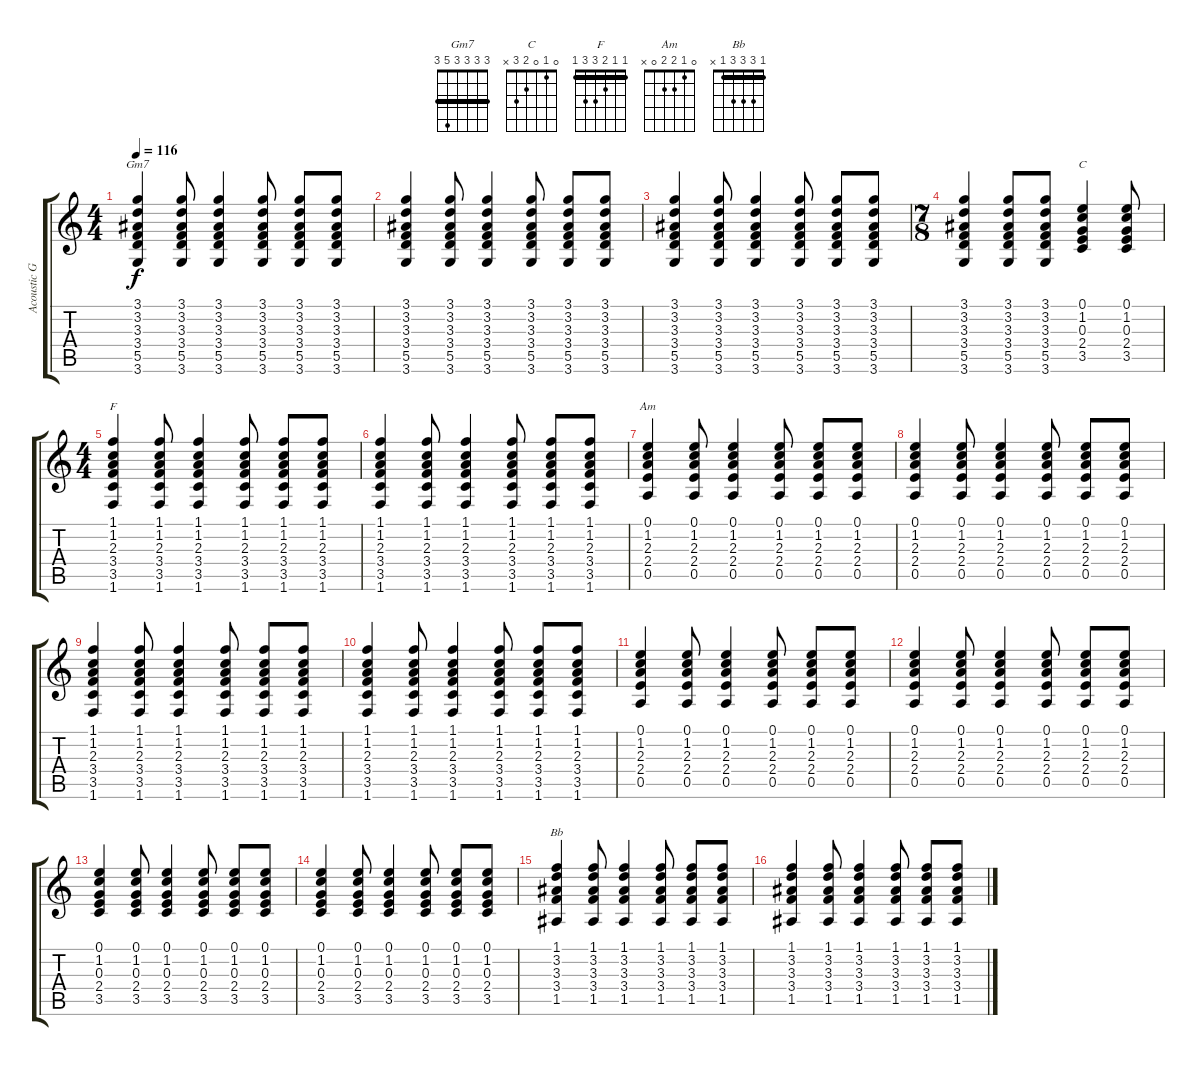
\track ("Acoustic Guitar" "Acoustic G") {instrument acousticguitarsteel}
\staff {score tabs}
\tuning (E4 B3 G3 D3 A2 E2) {hide}
\chord ("Gm7" 3 3 3 3 5 3) {barre 3}
\chord ("C" 0 1 0 2 3 x)
\chord ("F" 1 1 2 3 3 1) {barre 1}
\chord ("Am" 0 1 2 2 0 x)
\chord ("Bb" 1 3 3 3 1 x) {barre 1}
\ts (4 4)
\tempo 116
\clef g2
\ks c
(3.1 3.2 3.3 3.4 5.5 3.6).4{ch "Gm7" dy f} (3.1 3.2 3.3 3.4 5.5 3.6).8 (3.1 3.2 3.3 3.4 5.5 3.6).4 (3.1 3.2 3.3 3.4 5.5 3.6).8 (3.1 3.2 3.3 3.4 5.5 3.6).8 (3.1 3.2 3.3 3.4 5.5 3.6).8 |
(3.1 3.2 3.3 3.4 5.5 3.6).4 (3.1 3.2 3.3 3.4 5.5 3.6).8 (3.1 3.2 3.3 3.4 5.5 3.6).4 (3.1 3.2 3.3 3.4 5.5 3.6).8 (3.1 3.2 3.3 3.4 5.5 3.6).8 (3.1 3.2 3.3 3.4 5.5 3.6).8 |
(3.1 3.2 3.3 3.4 5.5 3.6).4 (3.1 3.2 3.3 3.4 5.5 3.6).8 (3.1 3.2 3.3 3.4 5.5 3.6).4 (3.1 3.2 3.3 3.4 5.5 3.6).8 (3.1 3.2 3.3 3.4 5.5 3.6).8 (3.1 3.2 3.3 3.4 5.5 3.6).8 |
\ts (7 8)
(3.1 3.2 3.3 3.4 5.5 3.6).4 (3.1 3.2 3.3 3.4 5.5 3.6).8 (3.1 3.2 3.3 3.4 5.5 3.6).8 (0.1 1.2 0.3 2.4 3.5).4{ch "C"} (0.1 1.2 0.3 2.4 3.5).8 |
\ts (4 4)
(1.1 1.2 2.3 3.4 3.5 1.6).4{ch "F"} (1.1 1.2 2.3 3.4 3.5 1.6).8 (1.1 1.2 2.3 3.4 3.5 1.6).4 (1.1 1.2 2.3 3.4 3.5 1.6).8 (1.1 1.2 2.3 3.4 3.5 1.6).8 (1.1 1.2 2.3 3.4 3.5 1.6).8 |
(1.1 1.2 2.3 3.4 3.5 1.6).4 (1.1 1.2 2.3 3.4 3.5 1.6).8 (1.1 1.2 2.3 3.4 3.5 1.6).4 (1.1 1.2 2.3 3.4 3.5 1.6).8 (1.1 1.2 2.3 3.4 3.5 1.6).8 (1.1 1.2 2.3 3.4 3.5 1.6).8 |
(0.1 1.2 2.3 2.4 0.5).4{ch "Am"} (0.1 1.2 2.3 2.4 0.5).8 (0.1 1.2 2.3 2.4 0.5).4 (0.1 1.2 2.3 2.4 0.5).8 (0.1 1.2 2.3 2.4 0.5).8 (0.1 1.2 2.3 2.4 0.5).8 |
(0.1 1.2 2.3 2.4 0.5).4 (0.1 1.2 2.3 2.4 0.5).8 (0.1 1.2 2.3 2.4 0.5).4 (0.1 1.2 2.3 2.4 0.5).8 (0.1 1.2 2.3 2.4 0.5).8 (0.1 1.2 2.3 2.4 0.5).8 |
(1.1 1.2 2.3 3.4 3.5 1.6).4 (1.1 1.2 2.3 3.4 3.5 1.6).8 (1.1 1.2 2.3 3.4 3.5 1.6).4 (1.1 1.2 2.3 3.4 3.5 1.6).8 (1.1 1.2 2.3 3.4 3.5 1.6).8 (1.1 1.2 2.3 3.4 3.5 1.6).8 |
(1.1 1.2 2.3 3.4 3.5 1.6).4 (1.1 1.2 2.3 3.4 3.5 1.6).8 (1.1 1.2 2.3 3.4 3.5 1.6).4 (1.1 1.2 2.3 3.4 3.5 1.6).8 (1.1 1.2 2.3 3.4 3.5 1.6).8 (1.1 1.2 2.3 3.4 3.5 1.6).8 |
(0.1 1.2 2.3 2.4 0.5).4 (0.1 1.2 2.3 2.4 0.5).8 (0.1 1.2 2.3 2.4 0.5).4 (0.1 1.2 2.3 2.4 0.5).8 (0.1 1.2 2.3 2.4 0.5).8 (0.1 1.2 2.3 2.4 0.5).8 |
(0.1 1.2 2.3 2.4 0.5).4 (0.1 1.2 2.3 2.4 0.5).8 (0.1 1.2 2.3 2.4 0.5).4 (0.1 1.2 2.3 2.4 0.5).8 (0.1 1.2 2.3 2.4 0.5).8 (0.1 1.2 2.3 2.4 0.5).8 |
(0.1 1.2 0.3 2.4 3.5).4 (0.1 1.2 0.3 2.4 3.5).8 (0.1 1.2 0.3 2.4 3.5).4 (0.1 1.2 0.3 2.4 3.5).8 (0.1 1.2 0.3 2.4 3.5).8 (0.1 1.2 0.3 2.4 3.5).8 |
(0.1 1.2 0.3 2.4 3.5).4 (0.1 1.2 0.3 2.4 3.5).8 (0.1 1.2 0.3 2.4 3.5).4 (0.1 1.2 0.3 2.4 3.5).8 (0.1 1.2 0.3 2.4 3.5).8 (0.1 1.2 0.3 2.4 3.5).8 |
(1.1 3.2 3.3 3.4 1.5).4{ch "Bb"} (1.1 3.2 3.3 3.4 1.5).8 (1.1 3.2 3.3 3.4 1.5).4 (1.1 3.2 3.3 3.4 1.5).8 (1.1 3.2 3.3 3.4 1.5).8 (1.1 3.2 3.3 3.4 1.5).8 |
(1.1 3.2 3.3 3.4 1.5).4 (1.1 3.2 3.3 3.4 1.5).8 (1.1 3.2 3.3 3.4 1.5).4 (1.1 3.2 3.3 3.4 1.5).8 (1.1 3.2 3.3 3.4 1.5).8 (1.1 3.2 3.3 3.4 1.5).8
